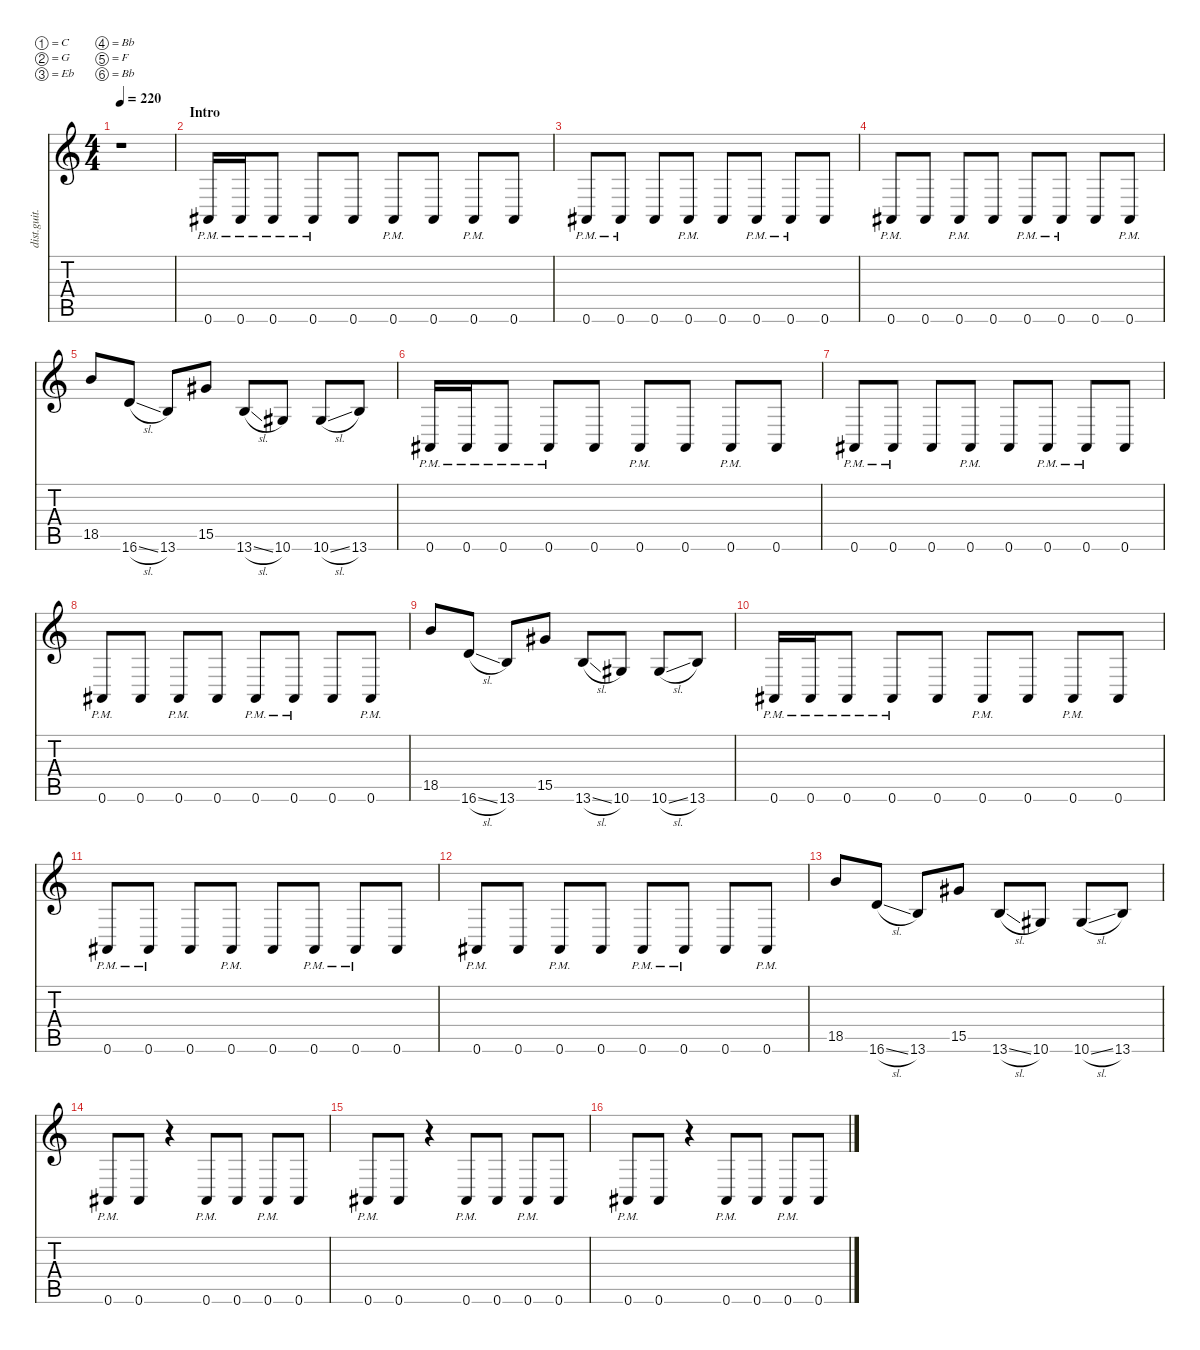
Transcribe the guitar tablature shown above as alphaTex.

\defaultSystemsLayout 4
\hideDynamics
\bracketExtendMode nobrackets
\otherSystemsTrackNameOrientation horizontal
\track ("Guitar R" "dist.guit.") {instrument overdrivenguitar}
\staff {score tabs}
\tuning (C4 G3 Eb3 Bb2 F2 Bb1)
\ts (4 4)
\tempo 220
\clef g2
\ks c
r.1{dy mf instrument overdrivenguitar beam Down} |
\section ("" "Intro")
0.6{pm acc #}.16{beam Up} 0.6{pm acc #}.16{beam Up} 0.6{pm acc #}.8{beam Up} 0.6{pm acc #}.8{beam Up} 0.6{acc #}.8{beam Up} 0.6{pm acc #}.8{beam Up} 0.6{acc #}.8{beam Up} 0.6{pm acc #}.8{beam Up} 0.6{acc #}.8{beam Up} |
0.6{pm acc #}.8{beam Up} 0.6{pm acc #}.8{beam Up} 0.6{acc #}.8{beam Up} 0.6{pm acc #}.8{beam Up} 0.6{acc #}.8{beam Up} 0.6{pm acc #}.8{beam Up} 0.6{pm acc #}.8{beam Up} 0.6{acc #}.8{beam Up} |
0.6{pm acc #}.8{beam Up} 0.6{acc #}.8{beam Up} 0.6{pm acc #}.8{beam Up} 0.6{acc #}.8{beam Up} 0.6{pm acc #}.8{beam Up} 0.6{pm acc #}.8{beam Up} 0.6{acc #}.8{beam Up} 0.6{pm acc #}.8{beam Up} |
18.5.8{beam Up} 16.6{sl}.8{beam Up} 13.6.8{beam Up} 15.5{acc #}.8{beam Up} 13.6{sl}.8{beam Up} 10.6{acc #}.8{beam Up} 10.6{sl acc #}.8{beam Up} 13.6.8{beam Up} |
0.6{pm acc #}.16{beam Up} 0.6{pm acc #}.16{beam Up} 0.6{pm acc #}.8{beam Up} 0.6{pm acc #}.8{beam Up} 0.6{acc #}.8{beam Up} 0.6{pm acc #}.8{beam Up} 0.6{acc #}.8{beam Up} 0.6{pm acc #}.8{beam Up} 0.6{acc #}.8{beam Up} |
0.6{pm acc #}.8{beam Up} 0.6{pm acc #}.8{beam Up} 0.6{acc #}.8{beam Up} 0.6{pm acc #}.8{beam Up} 0.6{acc #}.8{beam Up} 0.6{pm acc #}.8{beam Up} 0.6{pm acc #}.8{beam Up} 0.6{acc #}.8{beam Up} |
0.6{pm acc #}.8{beam Up} 0.6{acc #}.8{beam Up} 0.6{pm acc #}.8{beam Up} 0.6{acc #}.8{beam Up} 0.6{pm acc #}.8{beam Up} 0.6{pm acc #}.8{beam Up} 0.6{acc #}.8{beam Up} 0.6{pm acc #}.8{beam Up} |
18.5.8{beam Up} 16.6{sl}.8{beam Up} 13.6.8{beam Up} 15.5{acc #}.8{beam Up} 13.6{sl}.8{beam Up} 10.6{acc #}.8{beam Up} 10.6{sl acc #}.8{beam Up} 13.6.8{beam Up} |
0.6{pm acc #}.16{beam Up} 0.6{pm acc #}.16{beam Up} 0.6{pm acc #}.8{beam Up} 0.6{pm acc #}.8{beam Up} 0.6{acc #}.8{beam Up} 0.6{pm acc #}.8{beam Up} 0.6{acc #}.8{beam Up} 0.6{pm acc #}.8{beam Up} 0.6{acc #}.8{beam Up} |
0.6{pm acc #}.8{beam Up} 0.6{pm acc #}.8{beam Up} 0.6{acc #}.8{beam Up} 0.6{pm acc #}.8{beam Up} 0.6{acc #}.8{beam Up} 0.6{pm acc #}.8{beam Up} 0.6{pm acc #}.8{beam Up} 0.6{acc #}.8{beam Up} |
0.6{pm acc #}.8{beam Up} 0.6{acc #}.8{beam Up} 0.6{pm acc #}.8{beam Up} 0.6{acc #}.8{beam Up} 0.6{pm acc #}.8{beam Up} 0.6{pm acc #}.8{beam Up} 0.6{acc #}.8{beam Up} 0.6{pm acc #}.8{beam Up} |
18.5.8{beam Up} 16.6{sl}.8{beam Up} 13.6.8{beam Up} 15.5{acc #}.8{beam Up} 13.6{sl}.8{beam Up} 10.6{acc #}.8{beam Up} 10.6{sl acc #}.8{beam Up} 13.6.8{beam Up} |
0.6{pm acc #}.8{beam Up} 0.6{acc #}.8{beam Up} r.4{beam Up} 0.6{pm acc #}.8{beam Up} 0.6{acc #}.8{beam Up} 0.6{pm acc #}.8{beam Up} 0.6{acc #}.8{beam Up} |
0.6{pm acc #}.8{beam Up} 0.6{acc #}.8{beam Up} r.4{beam Up} 0.6{pm acc #}.8{beam Up} 0.6{acc #}.8{beam Up} 0.6{pm acc #}.8{beam Up} 0.6{acc #}.8{beam Up} |
0.6{pm acc #}.8{beam Up} 0.6{acc #}.8{beam Up} r.4{beam Up} 0.6{pm acc #}.8{beam Up} 0.6{acc #}.8{beam Up} 0.6{pm acc #}.8{beam Up} 0.6{acc #}.8{beam Up}
